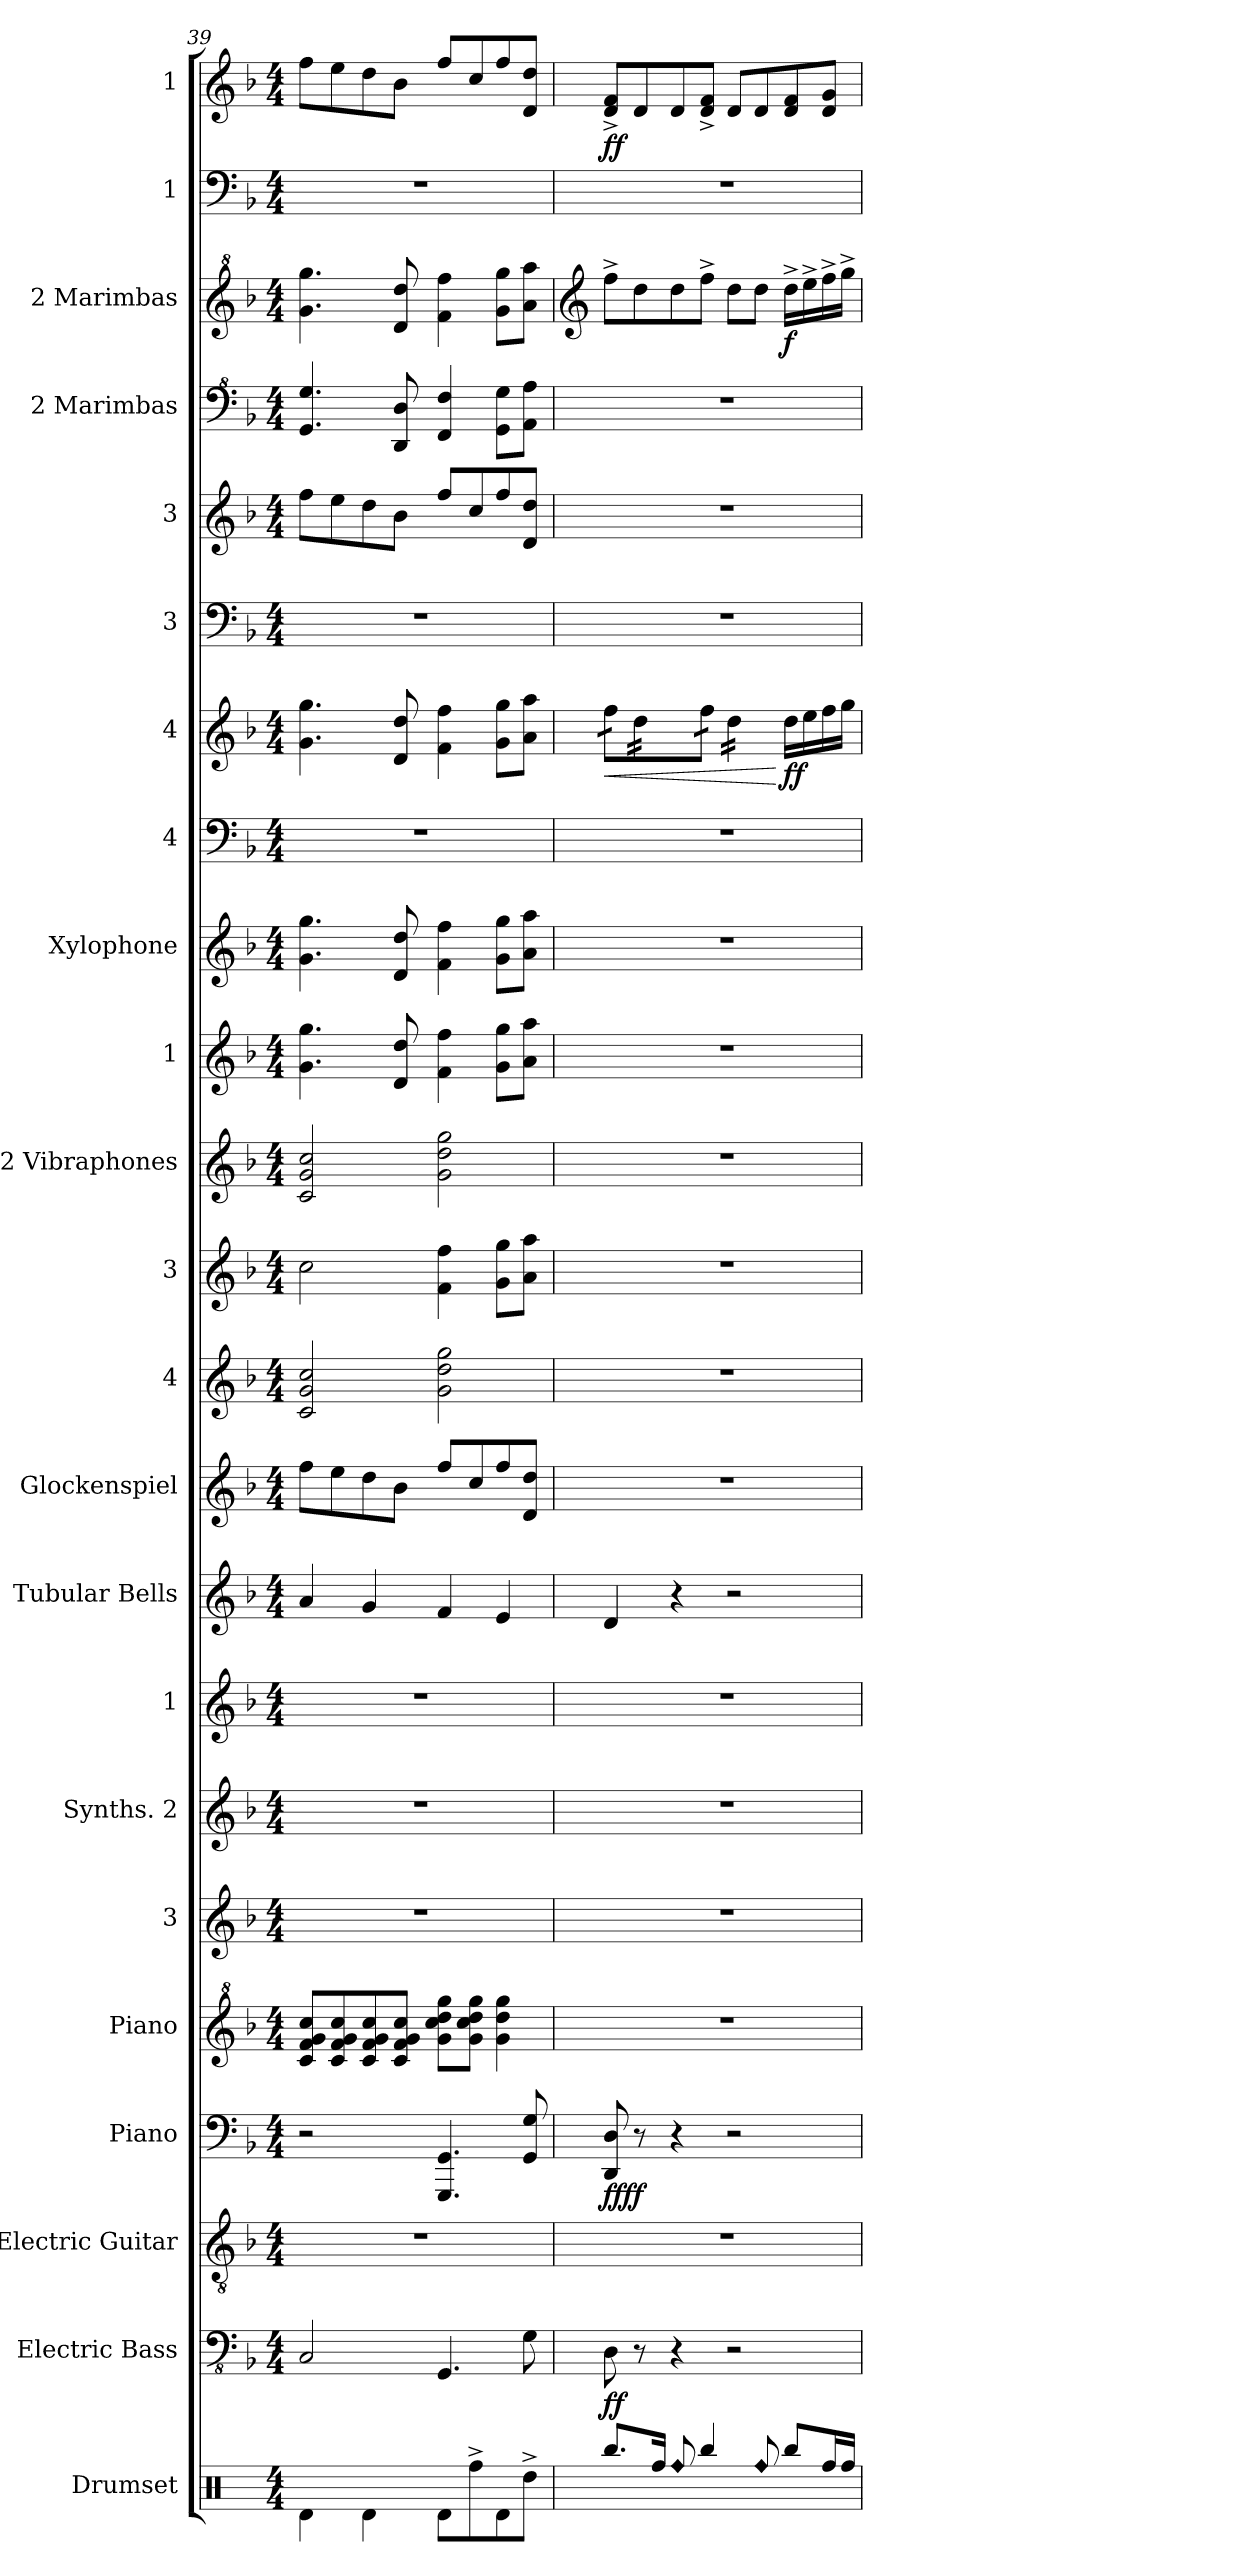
**kern	**dynam	**kern	**dynam	**kern	**kern	**dynam	**kern	**kern	**kern	**kern	**kern	**kern	**kern	**kern	**kern	**kern	**kern	**kern	**kern	**dynam	**kern	**kern	**kern	**kern	**dynam	**kern	**kern	**dynam
*part23	*part23	*part22	*part22	*part21	*part20	*part20	*part19	*part18	*part17	*part16	*part15	*part14	*part13	*part12	*part11	*part10	*part9	*part8	*part7	*part7	*part6	*part5	*part4	*part3	*part3	*part2	*part1	*part1
*staff23	*staff23	*staff22	*staff22	*staff21	*staff20	*staff20	*staff19	*staff18	*staff17	*staff16	*staff15	*staff14	*staff13	*staff12	*staff11	*staff10	*staff9	*staff8	*staff7	*staff7	*staff6	*staff5	*staff4	*staff3	*staff3	*staff2	*staff1	*staff1
*I"Drumset	*	*I"Electric Bass	*	*I"Electric Guitar	*I"Piano	*	*I"Piano	*I"3	*I"Synths.        2	*I"1	*I"Tubular Bells	*I"Glockenspiel	*I"4	*I"3	*I"2  Vibraphones	*I"1	*I"Xylophone	*I"4	*I"4	*	*I"3	*I"3	*I"2   Marimbas	*I"2   Marimbas	*	*I"1	*I"1	*
*I'Drs.	*	*I'El. B.	*	*I'El. Guit.	*I'Pno.	*	*I'Pno.	*	*	*	*I'Tu. Be.	*I'Glk.	*	*	*I'2  Vibes.	*	*I'Xyl.	*	*	*	*	*	*I'2   Marms.	*I'2   Marms.	*	*	*	*
!!LO:PB:g=z
*clefX	*	*clefFv4	*	*clefGv2	*clefF4	*	*clefG^2	*clefG2	*clefG2	*clefG2	*clefG2	*clefG2	*clefG2	*clefG2	*clefG2	*clefG2	*clefG2	*clefF4	*clefG2	*	*clefF4	*clefG2	*clefF^4	*clefG^2	*	*clefF4	*clefG2	*
*	*	*	*	*	*	*	*	*	*	*	*	*ITrd-14c-24	*	*	*	*	*ITrd-7c-12	*	*	*	*	*	*	*	*	*	*	*
*k[]	*	*k[b-]	*	*k[b-]	*k[b-]	*	*k[b-]	*k[b-]	*k[b-]	*k[b-]	*k[b-]	*k[b-]	*k[b-]	*k[b-]	*k[b-]	*k[b-]	*k[b-]	*k[b-]	*k[b-]	*	*k[b-]	*k[b-]	*k[b-]	*k[b-]	*	*k[b-]	*k[b-]	*
*M4/4	*	*M4/4	*	*M4/4	*M4/4	*	*M4/4	*M4/4	*M4/4	*M4/4	*M4/4	*M4/4	*M4/4	*M4/4	*M4/4	*M4/4	*M4/4	*M4/4	*M4/4	*	*M4/4	*M4/4	*M4/4	*M4/4	*	*M4/4	*M4/4	*
=39	=39	=39	=39	=39	=39	=39	=39	=39	=39	=39	=39	=39	=39	=39	=39	=39	=39	=39	=39	=39	=39	=39	=39	=39	=39	=39	=39	=39
4Rd\	.	2CC/	.	1r	2r	.	8cc/ 8ff/ 8gg/ 8ccc/L	1r	1r	1r	4a/	8ffff\L	2c/ 2g/ 2cc/	2cc\	2c/ 2g/ 2cc/	4.g\ 4.gg\	4.gg\ 4.ggg\	1r	4.g\ 4.gg\	.	1r	8ff\L	4.G/ 4.g/	4.gg\ 4.ggg\	.	1r	8ff\L	.
.	.	.	.	.	.	.	8cc/ 8ff/ 8gg/ 8ccc/	.	.	.	.	8eeee\	.	.	.	.	.	.	.	.	.	8ee\	.	.	.	.	8ee\	.
4Rd\	.	.	.	.	.	.	8cc/ 8ff/ 8gg/ 8ccc/	.	.	.	4g/	8dddd\	.	.	.	.	.	.	.	.	.	8dd\	.	.	.	.	8dd\	.
.	.	.	.	.	.	.	8cc/ 8ff/ 8gg/ 8ccc/J	.	.	.	.	8bbb-\J	.	.	.	8d/ 8dd/	8dd/ 8ddd/	.	8d/ 8dd/	.	.	8b-\J	8D/ 8d/	8dd/ 8ddd/	.	.	8b-\J	.
8Rd\L	.	4.GGG/	.	.	4.GGG/ 4.GG/	.	8gg\ 8ccc\ 8ddd\ 8ggg\L	.	.	.	4f/	8ffff/L	2g\ 2dd\ 2gg\	4f\ 4ff\	2g\ 2dd\ 2gg\	4f\ 4ff\	4ff\ 4fff\	.	4f\ 4ff\	.	.	8ff/L	4F/ 4f/	4ff\ 4fff\	.	.	8ff/L	.
8Rff^\	.	.	.	.	.	.	8gg\ 8ccc\ 8ddd\ 8ggg\J	.	.	.	.	8cccc/	.	.	.	.	.	.	.	.	.	8cc/	.	.	.	.	8cc/	.
8Rd\	.	.	.	.	.	.	4gg\ 4ddd\ 4ggg\	.	.	.	4e/	8ffff/	.	8g\ 8gg\L	.	8g\ 8gg\L	8gg\ 8ggg\L	.	8g\ 8gg\L	.	.	8ff/	8G\ 8g\L	8gg\ 8ggg\L	.	.	8ff/	.
8Rdd^\J	.	8GG\	.	.	8GG/ 8G/	.	.	.	.	.	.	8ddd/ 8dddd/J	.	8a\ 8aa\J	.	8a\ 8aa\J	8aa\ 8aaa\J	.	8a\ 8aa\J	.	.	8d/ 8dd/J	8A\ 8a\J	8aa\ 8aaa\J	.	.	8d/ 8dd/J	.
=40	=40	=40	=40	=40	=40	=40	=40	=40	=40	=40	=40	=40	=40	=40	=40	=40	=40	=40	=40	=40	=40	=40	=40	=40	=40	=40	=40	=40
*	*	*	*	*	*	*	*	*	*	*	*	*	*	*	*	*	*	*	*	*	*	*	*	*clefG2	*	*	*	*
!	!LO:DY:b	!	!	!	!	!	!	!	!	!	!	!	!	!	!	!	!	!	!	!LO:HP:b	!	!	!	!	!	!	!	!
!	!LO:DY:n=1:b	!	!	!	!	!	!	!	!	!	!	!	!	!	!	!	!	!	!	!	!	!	!	!	!	!	!	!
!	!LO:DY:n=2:b	!	!	!	!	!	!	!	!	!	!	!	!	!	!	!	!	!	!	!	!	!	!	!	!	!	!	!
!	!LO:DY:n=3:b	!	!LO:DY:b	!	!	!LO:DY:b	!	!	!	!	!	!	!	!	!	!	!	!	!	!	!	!	!	!	!	!	!	!
!	!	!	!	!	!	!LO:DY:n=1:b	!	!	!	!	!	!	!	!	!	!	!	!	!	!LO:DY:n=1:b	!	!	!	!	!	!	!	!LO:DY:b
!	!	!	!	!	!	!	!	!	!	!	!	!	!	!	!	!	!	!	!	!	!	!	!	!	!	!	!	!LO:DY:n=1:b
*	*	*	*	*	*	*	*	*	*	*	*	*	*	*	*	*	*	*	*tremolo	*	*	*	*	*	*	*	*	*
8.Rbb/L	mf mf mf mf	8DD\	ff	1r	8DD/ 8D/	ff ff	1r	1r	1r	1r	4d/	1r	1r	1r	1r	1r	1r	1r	16ff\LL	< other-dynamics	1r	1r	1r	8ff^\L	.	1r	8d/^ 8f/^L	f f
.	.	.	.	.	.	.	.	.	.	.	.	.	.	.	.	.	.	.	16ff\	.	.	.	.	.	.	.	.	.
.	.	8r	.	.	8r	.	.	.	.	.	.	.	.	.	.	.	.	.	16dd\	.	.	.	.	8dd\	.	.	8d/	.
16Rff/Jk	.	.	.	.	.	.	.	.	.	.	.	.	.	.	.	.	.	.	16dd\	.	.	.	.	.	.	.	.	.
!LO:N:head=diamond	!	!	!	!	!	!	!	!	!	!	!	!	!	!	!	!	!	!	!	!	!	!	!	!	!	!	!	!
8Rff/	.	4r	.	.	4r	.	.	.	.	.	4r	.	.	.	.	.	.	.	16dd\	.	.	.	.	8dd\	.	.	8d/	.
.	.	.	.	.	.	.	.	.	.	.	.	.	.	.	.	.	.	.	16dd\	.	.	.	.	.	.	.	.	.
4Rbb/	.	.	.	.	.	.	.	.	.	.	.	.	.	.	.	.	.	.	16ff\	.	.	.	.	8ff^\J	.	.	8d/^ 8f/^J	.
.	.	.	.	.	.	.	.	.	.	.	.	.	.	.	.	.	.	.	16ff\JJ	.	.	.	.	.	.	.	.	.
.	.	2r	.	.	2r	.	.	.	.	.	2r	.	.	.	.	.	.	.	16dd\LL	.	.	.	.	8dd\L	.	.	8d/L	.
.	.	.	.	.	.	.	.	.	.	.	.	.	.	.	.	.	.	.	16dd\	.	.	.	.	.	.	.	.	.
!LO:N:head=diamond	!	!	!	!	!	!	!	!	!	!	!	!	!	!	!	!	!	!	!	!	!	!	!	!	!	!	!	!
8Rff/	.	.	.	.	.	.	.	.	.	.	.	.	.	.	.	.	.	.	16dd\	.	.	.	.	8dd\J	.	.	8d/	.
.	.	.	.	.	.	.	.	.	.	.	.	.	.	.	.	.	.	.	16dd\JJ	.	.	.	.	.	.	.	.	.
*	*	*	*	*	*	*	*	*	*	*	*	*	*	*	*	*	*	*	*Xtremolo	*	*	*	*	*	*	*	*	*
!	!	!	!	!	!	!	!	!	!	!	!	!	!	!	!	!	!	!	!	!LO:DY:n=2:b	!	!	!	!	!LO:DY:b	!	!	!
8Rbb/L	.	.	.	.	.	.	.	.	.	.	.	.	.	.	.	.	.	.	16dd\LL	[ ff	.	.	.	16dd^\LL	f	.	8d/ 8f/	.
.	.	.	.	.	.	.	.	.	.	.	.	.	.	.	.	.	.	.	16ee\	.	.	.	.	16ee^\	.	.	.	.
16Rff/L	.	.	.	.	.	.	.	.	.	.	.	.	.	.	.	.	.	.	16ff\	.	.	.	.	16ff^\	.	.	8d/ 8g/J	.
16Rff/JJ	.	.	.	.	.	.	.	.	.	.	.	.	.	.	.	.	.	.	16gg\JJ	.	.	.	.	16gg^\JJ	.	.	.	.
=	=	=	=	=	=	=	=	=	=	=	=	=	=	=	=	=	=	=	=	=	=	=	=	=	=	=	=	=
*-	*-	*-	*-	*-	*-	*-	*-	*-	*-	*-	*-	*-	*-	*-	*-	*-	*-	*-	*-	*-	*-	*-	*-	*-	*-	*-	*-	*-
